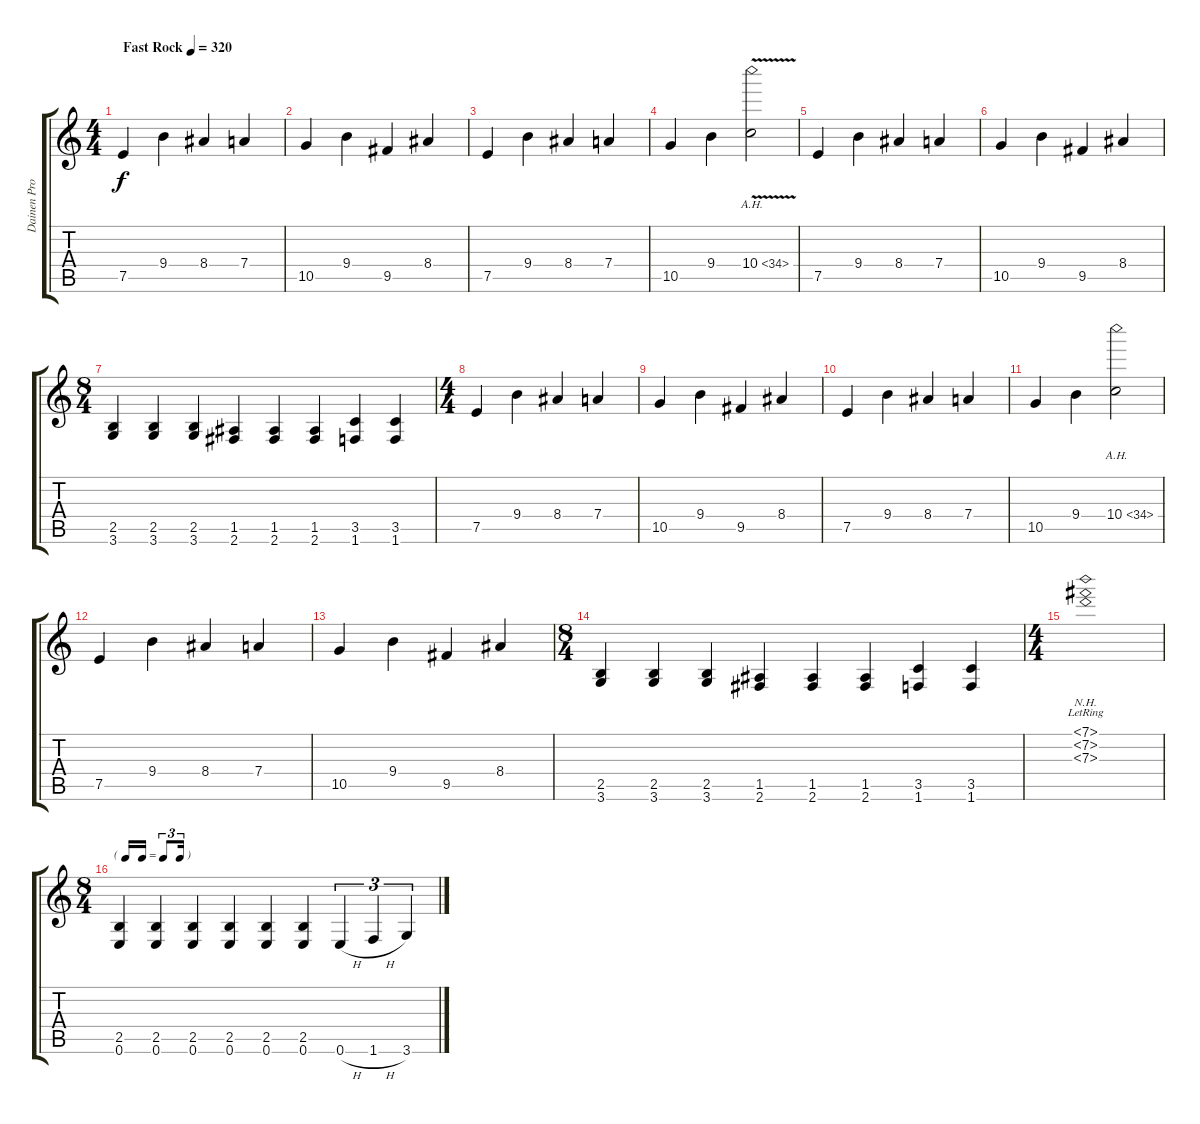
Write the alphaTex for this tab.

\track ("Dainen Proulx (lead)" "Dainen Pro") {instrument distortionguitar}
\staff {score tabs}
\tuning (E4 B3 G3 D3 A2 E2) {hide}
\ts (4 4)
\tempo (320 "Fast Rock")
\clef g2
\ks c
7.5.4{dy f instrument distortionguitar} 9.4.4 8.4.4 7.4.4 |
10.5.4 9.4.4 9.5.4 8.4.4 |
7.5.4 9.4.4 8.4.4 7.4.4 |
10.5.4 9.4.4 10.4{ah 24 v}.2 |
7.5.4 9.4.4 8.4.4 7.4.4 |
10.5.4 9.4.4 9.5.4 8.4.4 |
\ts (8 4)
(2.5 3.6).4 (2.5 3.6).4 (2.5 3.6).4 (1.5 2.6).4 (1.5 2.6).4 (1.5 2.6).4 (3.5 1.6).4 (3.5 1.6).4 |
\ts (4 4)
7.5.4 9.4.4 8.4.4 7.4.4 |
10.5.4 9.4.4 9.5.4 8.4.4 |
7.5.4 9.4.4 8.4.4 7.4.4 |
10.5.4 9.4.4 10.4{ah 24}.2 |
7.5.4 9.4.4 8.4.4 7.4.4 |
10.5.4 9.4.4 9.5.4 8.4.4 |
\ts (8 4)
(2.5 3.6).4 (2.5 3.6).4 (2.5 3.6).4 (1.5 2.6).4 (1.5 2.6).4 (1.5 2.6).4 (3.5 1.6).4 (3.5 1.6).4 |
\ts (4 4)
(7.1{nh lr} 7.2{nh lr} 7.3{nh lr}).1 |
\ts (8 4)
\tf triplet16th
(2.5 0.6).4 (2.5 0.6).4 (2.5 0.6).4 (2.5 0.6).4 (2.5 0.6).4 (2.5 0.6).4 0.6{h}.4{tu (3 2)} 1.6{h}.4{tu (3 2)} 3.6.4{tu (3 2)}
